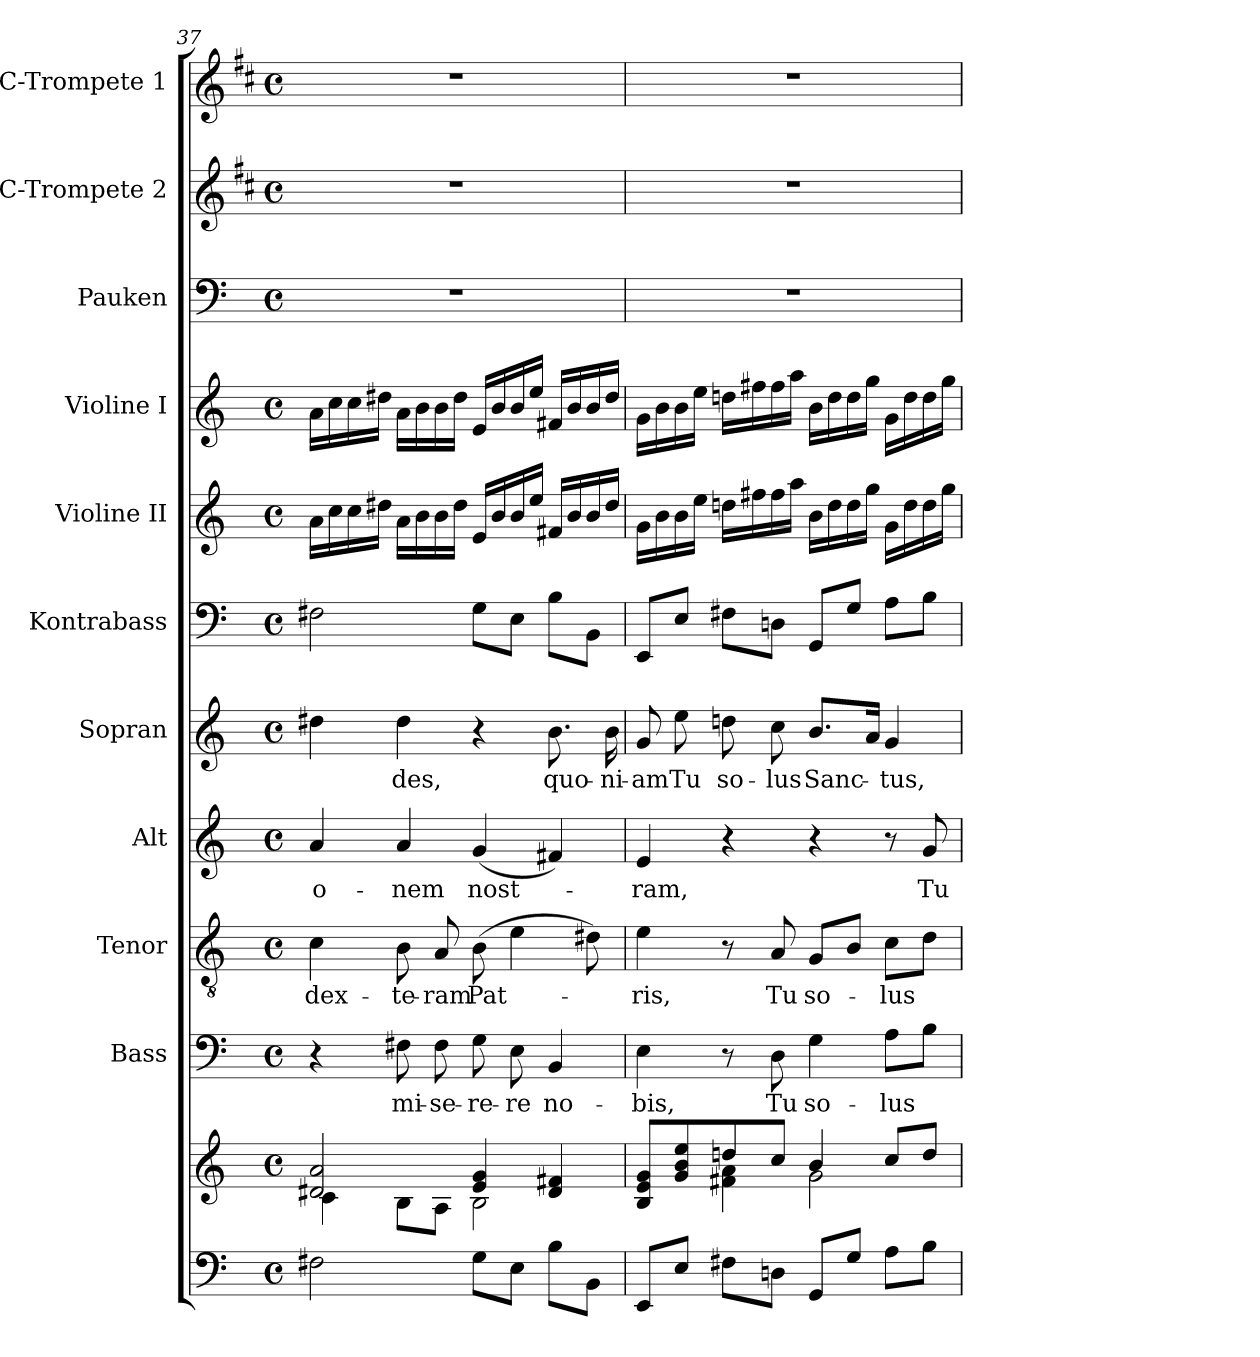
**kern	**kern	**kern	**text	**kern	**text	**kern	**text	**kern	**text	**kern	**kern	**kern	**kern	**kern	**kern
*part11	*part11	*part10	*part10	*part9	*part9	*part8	*part8	*part7	*part7	*part6	*part5	*part4	*part3	*part2	*part1
*staff12	*staff11	*staff10	*staff10	*staff9	*staff9	*staff8	*staff8	*staff7	*staff7	*staff6	*staff5	*staff4	*staff3	*staff2	*staff1
*	*	*I"Bass	*	*I"Tenor	*	*I"Alt	*	*I"Sopran	*	*I"Kontrabass	*I"Violine II	*I"Violine I	*I"Pauken	*I"C-Trompete 2	*I"C-Trompete 1
*	*	*I'B.	*	*I'T.	*	*I'A.	*	*I'S.	*	*I'Kb.	*I'Vl. II	*I'Vl. I	*I'Pk.	*I'C Trp. 2	*I'C Trp. 1
!!LO:PB:g=z
*clefF4	*clefG2	*clefF4	*	*clefGv2	*	*clefG2	*	*clefG2	*	*clefF4	*clefG2	*clefG2	*clefF4	*clefG2	*clefG2
*	*	*	*	*	*	*	*	*	*	*ITrd7c12	*	*	*	*ITrd1c2	*ITrd1c2
*k[]	*k[]	*k[]	*	*k[]	*	*k[]	*	*k[]	*	*k[]	*k[]	*k[]	*k[]	*k[]	*k[]
*C:	*C:	*C:	*	*C:	*	*C:	*	*C:	*	*C:	*C:	*C:	*C:	*C:	*C:
*M4/4	*M4/4	*M4/4	*	*M4/4	*	*M4/4	*	*M4/4	*	*M4/4	*M4/4	*M4/4	*M4/4	*M4/4	*M4/4
*met(c)	*met(c)	*met(c)	*	*met(c)	*	*met(c)	*	*met(c)	*	*met(c)	*met(c)	*met(c)	*met(c)	*met(c)	*met(c)
=37	=37	=37	=37	=37	=37	=37	=37	=37	=37	=37	=37	=37	=37	=37	=37
*	*^	*	*	*	*	*	*	*	*	*	*	*	*	*	*
!	!	!	!	!	!	!LO:LY:b	!	!LO:LY:b	!	!	!	!	!	!	!	!
2F#X\	2d#X/ 2a/	4c\	4r	.	4c\	dex-	4a/	-o-	4dd#X\	.	2FF#X\	16a\LL	16a\LL	1r	1r	1r
.	.	.	.	.	.	.	.	.	.	.	.	16cc\	16cc\	.	.	.
.	.	.	.	.	.	.	.	.	.	.	.	16cc\	16cc\	.	.	.
.	.	.	.	.	.	.	.	.	.	.	.	16dd#X\JJ	16dd#X\JJ	.	.	.
!	!	!	!	!LO:LY:b	!	!LO:LY:b	!	!LO:LY:b	!	!LO:LY:b	!	!	!	!	!	!
.	.	8B\L	8F#X\	mi-	8B\	-te-	4a/	-nem	4dd#\	-des,	.	16a\LL	16a\LL	.	.	.
.	.	.	.	.	.	.	.	.	.	.	.	16b\	16b\	.	.	.
!	!	!	!	!LO:LY:b	!	!LO:LY:b	!	!	!	!	!	!	!	!	!	!
.	.	8A\J	8F#\	-se-	8A/	-ram	.	.	.	.	.	16b\	16b\	.	.	.
.	.	.	.	.	.	.	.	.	.	.	.	16dd#\JJ	16dd#\JJ	.	.	.
!	!	!	!	!LO:LY:b	!	!LO:LY:b	!	!LO:LY:b	!	!	!	!	!	!	!	!
8G\L	4e/ 4g/	2B\	8G\	-re-	(>8B\	Pat-	(<4g/	nost-	4r	.	8GG\L	16e/LL	16e/LL	.	.	.
.	.	.	.	.	.	.	.	.	.	.	.	16b/	16b/	.	.	.
!	!	!	!	!LO:LY:b	!	!	!	!	!	!	!	!	!	!	!	!
8E\J	.	.	8E\	-re	4e\	.	.	.	.	.	8EE\J	16b/	16b/	.	.	.
.	.	.	.	.	.	.	.	.	.	.	.	16ee/JJ	16ee/JJ	.	.	.
!	!	!	!	!LO:LY:b	!	!	!	!	!	!LO:LY:b	!	!	!	!	!	!
8B\L	4d#/ 4f#X/	.	4BB/	no-	.	.	4f#X/)	.	8.b\	quo-	8BB\L	16f#X/LL	16f#X/LL	.	.	.
.	.	.	.	.	.	.	.	.	.	.	.	16b/	16b/	.	.	.
8BB\J	.	.	.	.	8d#X\)	.	.	.	.	.	8BBB\J	16b/	16b/	.	.	.
!	!	!	!	!	!	!	!	!	!	!LO:LY:b	!	!	!	!	!	!
.	.	.	.	.	.	.	.	.	16b\	-ni-	.	16dd#/JJ	16dd#/JJ	.	.	.
=38	=38	=38	=38	=38	=38	=38	=38	=38	=38	=38	=38	=38	=38	=38	=38	=38
!	!	!	!	!LO:LY:b	!	!LO:LY:b	!	!LO:LY:b	!	!LO:LY:b	!	!	!	!	!	!
8EE/L	8B/ 8e/ 8g/L	4ryy	4E\	-bis,	4e\	-ris,	4e/	-ram,	8g/	-am	8EEE/L	16g\LL	16g\LL	1r	1r	1r
.	.	.	.	.	.	.	.	.	.	.	.	16b\	16b\	.	.	.
!	!	!	!	!	!	!	!	!	!	!LO:LY:b	!	!	!	!	!	!
8E/J	8g/ 8b/ 8ee/	.	.	.	.	.	.	.	8ee\	Tu	8EE/J	16b\	16b\	.	.	.
.	.	.	.	.	.	.	.	.	.	.	.	16ee\JJ	16ee\JJ	.	.	.
!	!	!	!	!	!	!	!	!	!	!LO:LY:b	!	!	!	!	!	!
8F#X\L	8ddn/	4f#X\ 4a\	8r	.	8r	.	4r	.	8ddn\	so-	8FF#X\L	16ddn\LL	16ddn\LL	.	.	.
.	.	.	.	.	.	.	.	.	.	.	.	16ff#X\	16ff#X\	.	.	.
!	!	!	!	!LO:LY:b	!	!LO:LY:b	!	!	!	!LO:LY:b	!	!	!	!	!	!
8Dn\J	8cc/J	.	8D\	Tu	8A/	Tu	.	.	8cc\	-lus	8DDn\J	16ff#\	16ff#\	.	.	.
.	.	.	.	.	.	.	.	.	.	.	.	16aa\JJ	16aa\JJ	.	.	.
!	!	!	!	!LO:LY:b	!	!LO:LY:b	!	!	!	!LO:LY:b	!	!	!	!	!	!
8GG/L	4b/	2g\	4G\	so-	8G/L	so-	4r	.	8.b/L	Sanc-	8GGG/L	16b\LL	16b\LL	.	.	.
.	.	.	.	.	.	.	.	.	.	.	.	16dd\	16dd\	.	.	.
8G/J	.	.	.	.	8B/J	.	.	.	.	.	8GG/J	16dd\	16dd\	.	.	.
.	.	.	.	.	.	.	.	.	16a/Jk	.	.	16gg\JJ	16gg\JJ	.	.	.
!	!	!	!	!LO:LY:b	!	!LO:LY:b	!	!	!	!LO:LY:b	!	!	!	!	!	!
8A\L	8cc/L	.	8A\L	-lus	8c\L	-lus	8r	.	4g/	-tus,	8AA\L	16g\LL	16g\LL	.	.	.
.	.	.	.	.	.	.	.	.	.	.	.	16dd\	16dd\	.	.	.
!	!	!	!	!	!	!	!	!LO:LY:b	!	!	!	!	!	!	!	!
8B\J	8dd/J	.	8B\J	.	8d\J	.	8g/	Tu	.	.	8BB\J	16dd\	16dd\	.	.	.
.	.	.	.	.	.	.	.	.	.	.	.	16gg\JJ	16gg\JJ	.	.	.
*	*v	*v	*	*	*	*	*	*	*	*	*	*	*	*	*	*
=	=	=	=	=	=	=	=	=	=	=	=	=	=	=	=
*-	*-	*-	*-	*-	*-	*-	*-	*-	*-	*-	*-	*-	*-	*-	*-
